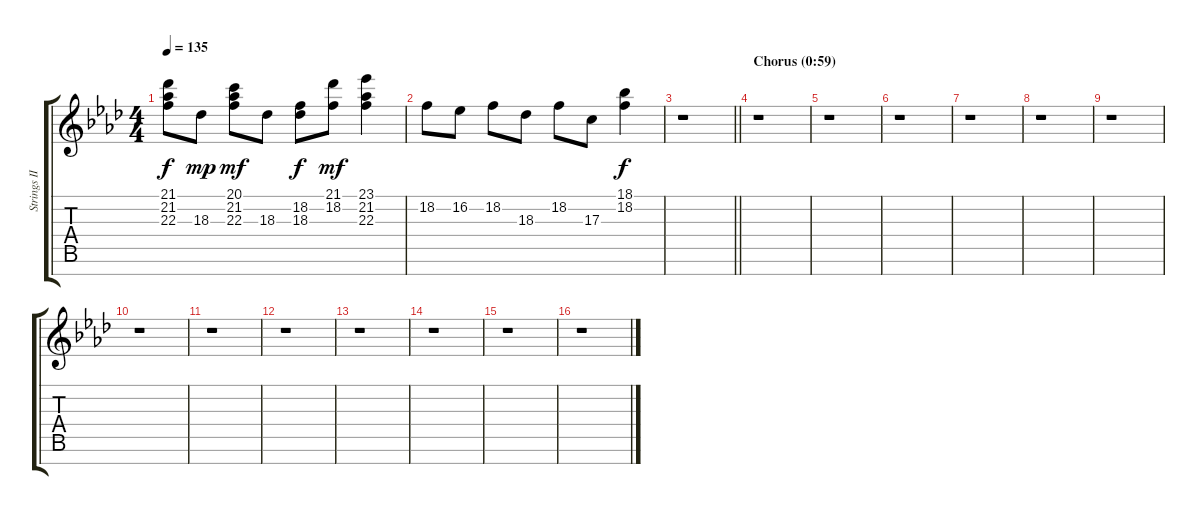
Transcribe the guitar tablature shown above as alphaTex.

\track ("Strings III" "Strings II") {instrument pizzicatostrings}
\staff {score tabs}
\tuning (E4 B3 G3 D3 A2 E2 B1) {hide}
\ts (4 4)
\tempo 135
\clef g2
\ks fminor
(21.1 21.2 22.3).8{dy f} 18.3.8{dy mp} (20.1 21.2 22.3).8{dy mf} 18.3.8 (18.2 18.3).8{dy f} (21.1 18.2).8{dy mf} (23.1 21.2 22.3).4 |
18.2.8 16.2.8 18.2.8 18.3.8 18.2.8 17.3.8 (18.1 18.2).4{dy f} |
\barLineRight lightlight
r.1 |
\section ("" "Chorus (0:59)")
r.1 |
r.1 |
r.1 |
r.1 |
r.1 |
r.1 |
r.1 |
r.1 |
r.1 |
r.1 |
r.1 |
r.1 |
r.1
